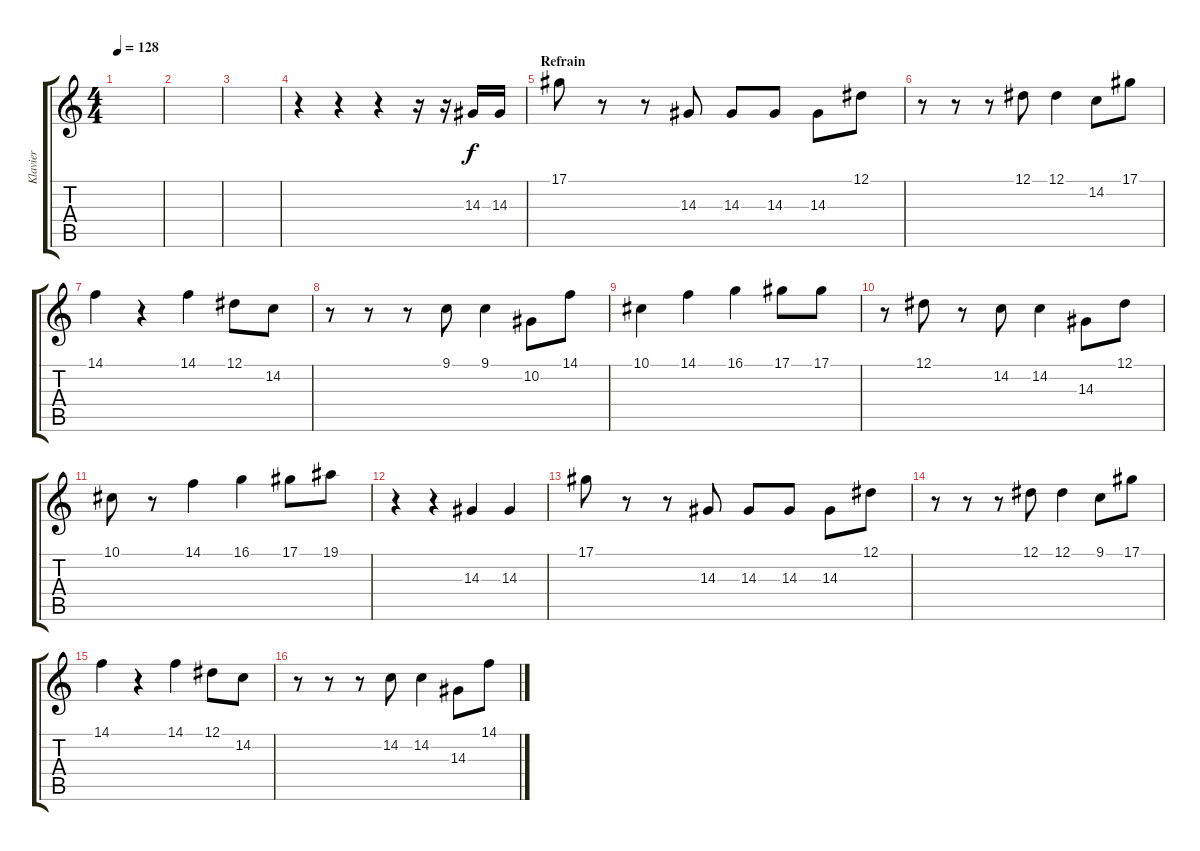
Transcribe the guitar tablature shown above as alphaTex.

\track ("Klavier" "Klavier") {instrument honkytonkpiano}
\staff {score tabs}
\tuning (Eb4 Bb3 Gb3 Db3 Ab2 Eb2) {hide}
\ts (4 4)
\tempo 128
\clef g2
\ks c
|
|
|
r.4 r.4 r.4 r.16 r.16 14.3.16 14.3.16 |
\section ("" "Refrain")
17.1.8 r.8 r.8 14.3.8 14.3.8 14.3.8 14.3.8 12.1.8 |
r.8 r.8 r.8 12.1.8 12.1.4 14.2.8 17.1.8 |
14.1.4 r.4 14.1.4 12.1.8 14.2.8 |
r.8 r.8 r.8 9.1.8 9.1.4 10.2.8 14.1.8 |
10.1.4 14.1.4 16.1.4 17.1.8 17.1.8 |
r.8 12.1.8 r.8 14.2.8 14.2.4 14.3.8 12.1.8 |
10.1.8 r.8 14.1.4 16.1.4 17.1.8 19.1.8 |
r.4 r.4 14.3.4 14.3.4 |
17.1.8 r.8 r.8 14.3.8 14.3.8 14.3.8 14.3.8 12.1.8 |
r.8 r.8 r.8 12.1.8 12.1.4 9.1.8 17.1.8 |
14.1.4 r.4 14.1.4 12.1.8 14.2.8 |
r.8 r.8 r.8 14.2.8 14.2.4 14.3.8 14.1.8
